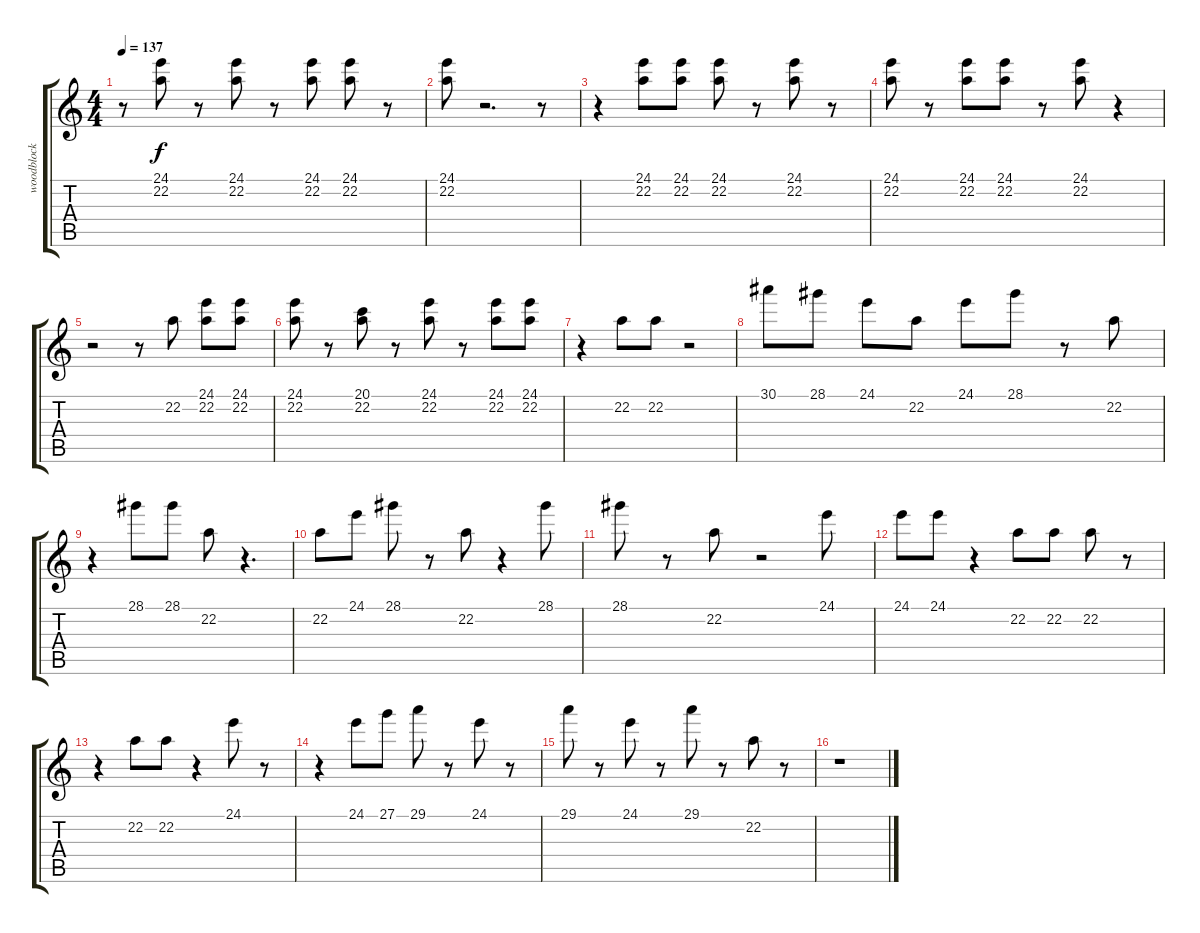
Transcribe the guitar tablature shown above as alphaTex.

\track ("woodblock" "woodblock") {instrument woodblock}
\staff {score tabs}
\tuning (E4 B3 G3 D3 A2 E2) {hide}
\ts (4 4)
\tempo 137
\clef g2
\ks c
r.8{dy f} (24.1 22.2).8 r.8 (24.1 22.2).8 r.8 (24.1 22.2).8 (24.1 22.2).8 r.8 |
(24.1 22.2).8 r.2{d} r.8 |
r.4 (24.1 22.2).8 (24.1 22.2).8 (24.1 22.2).8 r.8 (24.1 22.2).8 r.8 |
(24.1 22.2).8 r.8 (24.1 22.2).8 (24.1 22.2).8 r.8 (24.1 22.2).8 r.4 |
r.2 r.8 22.2.8 (24.1 22.2).8 (24.1 22.2).8 |
(24.1 22.2).8 r.8 (20.1 22.2).8 r.8 (24.1 22.2).8 r.8 (24.1 22.2).8 (24.1 22.2).8 |
r.4 22.2.8 22.2.8 r.2 |
30.1.8 28.1.8 24.1.8 22.2.8 24.1.8 28.1.8 r.8 22.2.8 |
r.4 28.1.8 28.1.8 22.2.8 r.4{d} |
22.2.8 24.1.8 28.1.8 r.8 22.2.8 r.4 28.1.8 |
28.1.8 r.8 22.2.8 r.2 24.1.8 |
24.1.8 24.1.8 r.4 22.2.8 22.2.8 22.2.8 r.8 |
r.4 22.2.8 22.2.8 r.4 24.1.8 r.8 |
r.4 24.1.8 27.1.8 29.1.8 r.8 24.1.8 r.8 |
29.1.8 r.8 24.1.8 r.8 29.1.8 r.8 22.2.8 r.8 |
r.1
